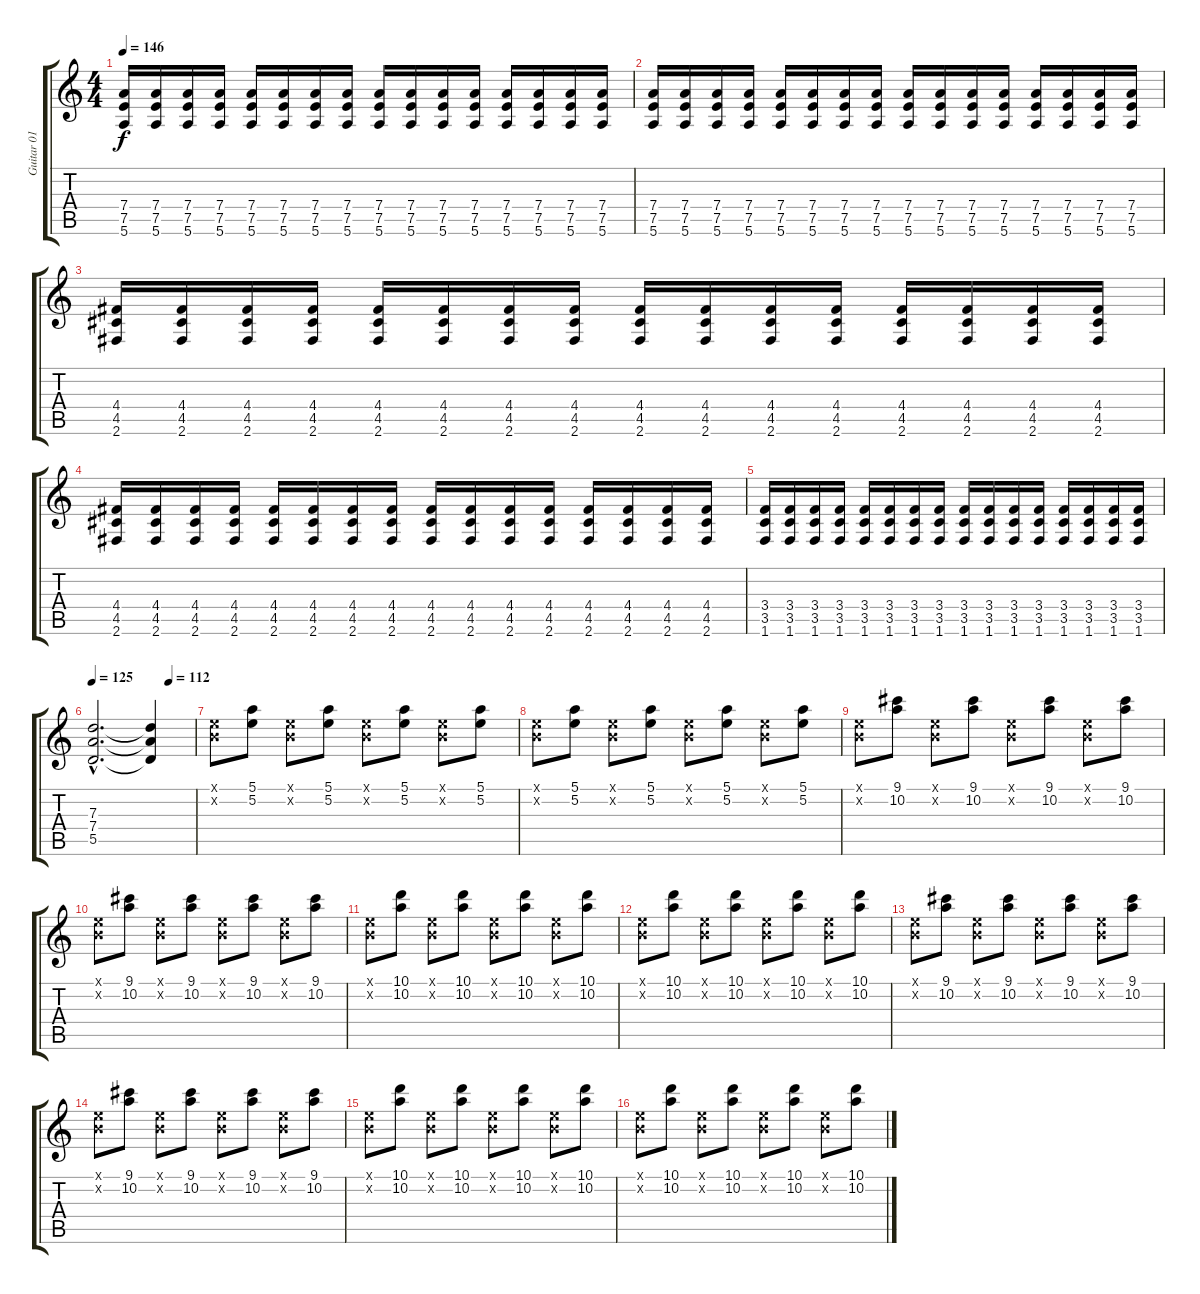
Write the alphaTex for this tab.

\track ("Guitar 01" "Guitar 01") {instrument overdrivenguitar}
\staff {score tabs}
\tuning (E4 B3 G3 D3 A2 E2) {hide}
\ts (4 4)
\tempo 146
\clef g2
\ks c
(7.4 7.5 5.6).16{dy f} (7.4 7.5 5.6).16 (7.4 7.5 5.6).16 (7.4 7.5 5.6).16 (7.4 7.5 5.6).16 (7.4 7.5 5.6).16 (7.4 7.5 5.6).16 (7.4 7.5 5.6).16 (7.4 7.5 5.6).16 (7.4 7.5 5.6).16 (7.4 7.5 5.6).16 (7.4 7.5 5.6).16 (7.4 7.5 5.6).16 (7.4 7.5 5.6).16 (7.4 7.5 5.6).16 (7.4 7.5 5.6).16 |
(7.4 7.5 5.6).16 (7.4 7.5 5.6).16 (7.4 7.5 5.6).16 (7.4 7.5 5.6).16 (7.4 7.5 5.6).16 (7.4 7.5 5.6).16 (7.4 7.5 5.6).16 (7.4 7.5 5.6).16 (7.4 7.5 5.6).16 (7.4 7.5 5.6).16 (7.4 7.5 5.6).16 (7.4 7.5 5.6).16 (7.4 7.5 5.6).16 (7.4 7.5 5.6).16 (7.4 7.5 5.6).16 (7.4 7.5 5.6).16 |
(4.4 4.5 2.6).16 (4.4 4.5 2.6).16 (4.4 4.5 2.6).16 (4.4 4.5 2.6).16 (4.4 4.5 2.6).16 (4.4 4.5 2.6).16 (4.4 4.5 2.6).16 (4.4 4.5 2.6).16 (4.4 4.5 2.6).16 (4.4 4.5 2.6).16 (4.4 4.5 2.6).16 (4.4 4.5 2.6).16 (4.4 4.5 2.6).16 (4.4 4.5 2.6).16 (4.4 4.5 2.6).16 (4.4 4.5 2.6).16 |
(4.4 4.5 2.6).16 (4.4 4.5 2.6).16 (4.4 4.5 2.6).16 (4.4 4.5 2.6).16 (4.4 4.5 2.6).16 (4.4 4.5 2.6).16 (4.4 4.5 2.6).16 (4.4 4.5 2.6).16 (4.4 4.5 2.6).16 (4.4 4.5 2.6).16 (4.4 4.5 2.6).16 (4.4 4.5 2.6).16 (4.4 4.5 2.6).16 (4.4 4.5 2.6).16 (4.4 4.5 2.6).16 (4.4 4.5 2.6).16 |
(3.4 3.5 1.6).16 (3.4 3.5 1.6).16 (3.4 3.5 1.6).16 (3.4 3.5 1.6).16 (3.4 3.5 1.6).16 (3.4 3.5 1.6).16 (3.4 3.5 1.6).16 (3.4 3.5 1.6).16 (3.4 3.5 1.6).16 (3.4 3.5 1.6).16 (3.4 3.5 1.6).16 (3.4 3.5 1.6).16 (3.4 3.5 1.6).16 (3.4 3.5 1.6).16 (3.4 3.5 1.6).16 (3.4 3.5 1.6).16 |
\tempo 125
\tempo (112 0.75)
(7.3{hac} 7.4{hac} 5.5{hac}).2{d} (7.3{t} 7.4{t} 5.5{t}).4 |
(0.1{x} 0.2{x}).8 (5.1 5.2).8 (0.1{x} 0.2{x}).8 (5.1 5.2).8 (0.1{x} 0.2{x}).8 (5.1 5.2).8 (0.1{x} 0.2{x}).8 (5.1 5.2).8 |
(0.1{x} 0.2{x}).8 (5.1 5.2).8 (0.1{x} 0.2{x}).8 (5.1 5.2).8 (0.1{x} 0.2{x}).8 (5.1 5.2).8 (0.1{x} 0.2{x}).8 (5.1 5.2).8 |
(0.1{x} 0.2{x}).8 (9.1 10.2).8 (0.1{x} 0.2{x}).8 (9.1 10.2).8 (0.1{x} 0.2{x}).8 (9.1 10.2).8 (0.1{x} 0.2{x}).8 (9.1 10.2).8 |
(0.1{x} 0.2{x}).8 (9.1 10.2).8 (0.1{x} 0.2{x}).8 (9.1 10.2).8 (0.1{x} 0.2{x}).8 (9.1 10.2).8 (0.1{x} 0.2{x}).8 (9.1 10.2).8 |
(0.1{x} 0.2{x}).8 (10.1 10.2).8 (0.1{x} 0.2{x}).8 (10.1 10.2).8 (0.1{x} 0.2{x}).8 (10.1 10.2).8 (0.1{x} 0.2{x}).8 (10.1 10.2).8 |
(0.1{x} 0.2{x}).8 (10.1 10.2).8 (0.1{x} 0.2{x}).8 (10.1 10.2).8 (0.1{x} 0.2{x}).8 (10.1 10.2).8 (0.1{x} 0.2{x}).8 (10.1 10.2).8 |
(0.1{x} 0.2{x}).8 (9.1 10.2).8 (0.1{x} 0.2{x}).8 (9.1 10.2).8 (0.1{x} 0.2{x}).8 (9.1 10.2).8 (0.1{x} 0.2{x}).8 (9.1 10.2).8 |
(0.1{x} 0.2{x}).8 (9.1 10.2).8 (0.1{x} 0.2{x}).8 (9.1 10.2).8 (0.1{x} 0.2{x}).8 (9.1 10.2).8 (0.1{x} 0.2{x}).8 (9.1 10.2).8 |
(0.1{x} 0.2{x}).8 (10.1 10.2).8 (0.1{x} 0.2{x}).8 (10.1 10.2).8 (0.1{x} 0.2{x}).8 (10.1 10.2).8 (0.1{x} 0.2{x}).8 (10.1 10.2).8 |
(0.1{x} 0.2{x}).8 (10.1 10.2).8 (0.1{x} 0.2{x}).8 (10.1 10.2).8 (0.1{x} 0.2{x}).8 (10.1 10.2).8 (0.1{x} 0.2{x}).8 (10.1 10.2).8
